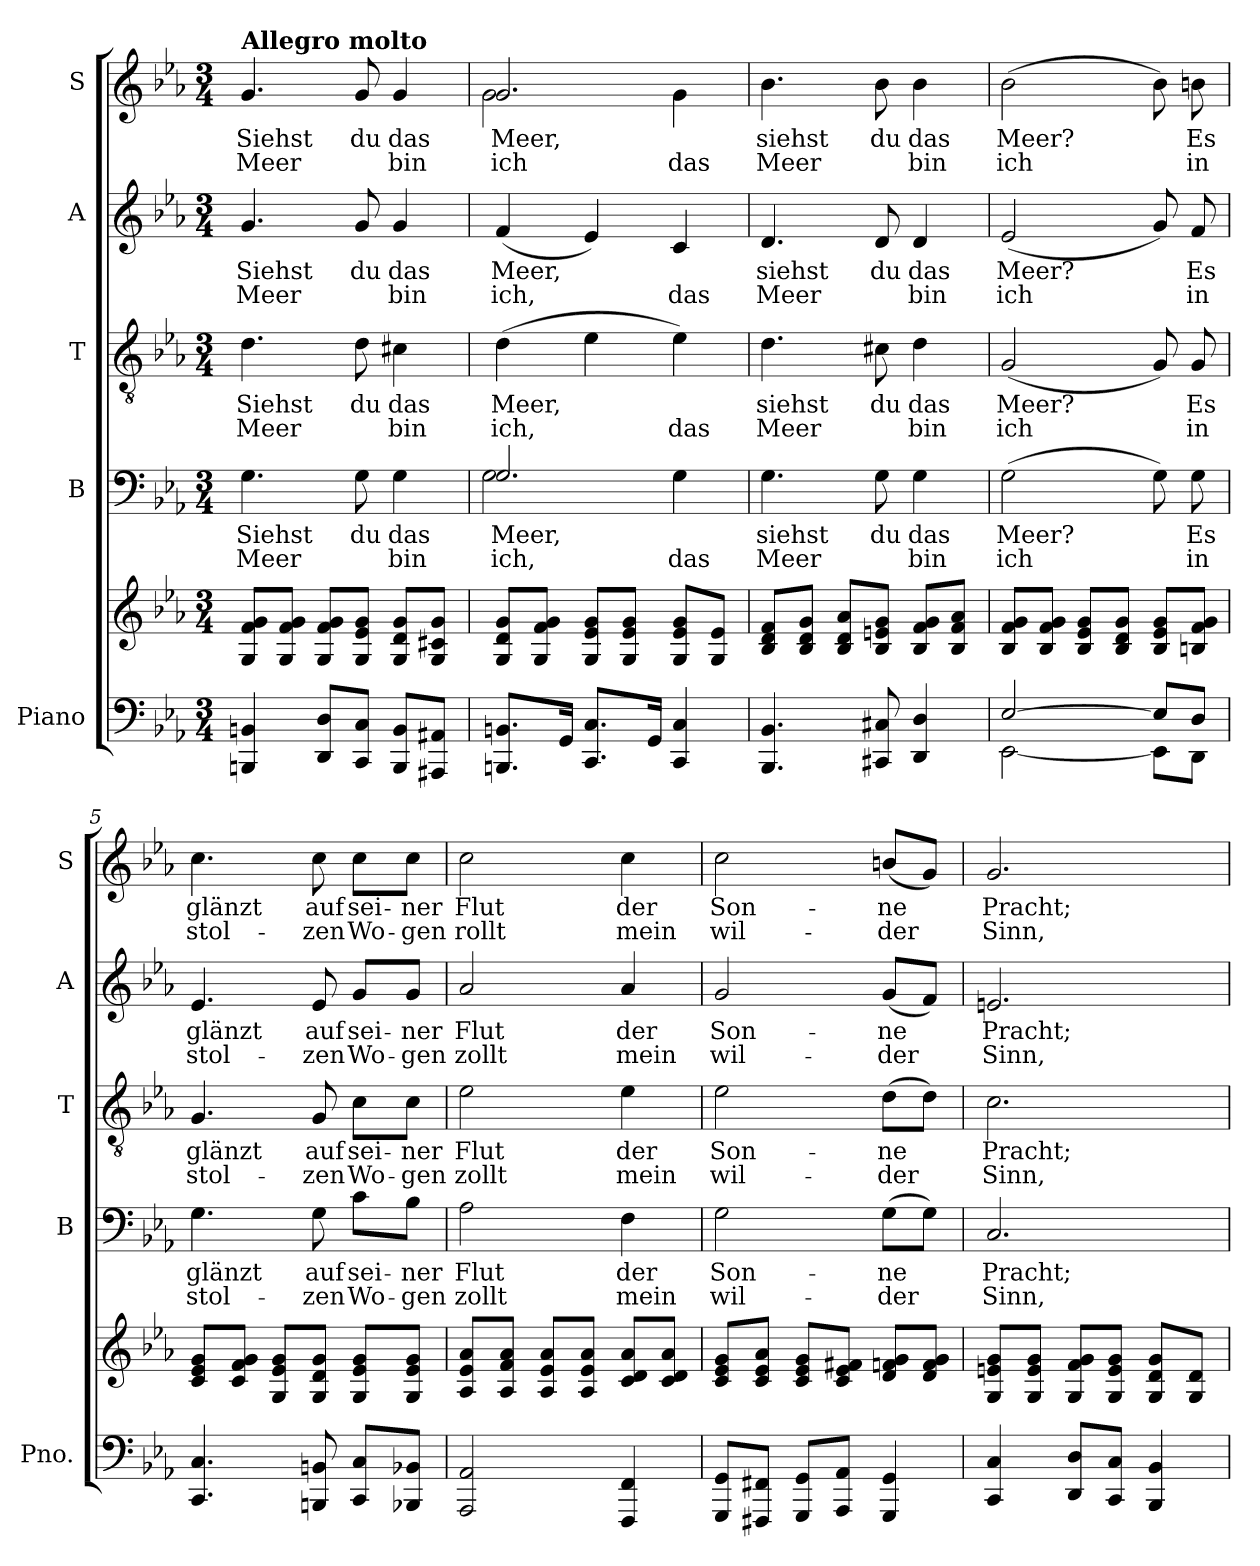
**kern	**kern	**kern	**text	**text	**kern	**text	**text	**kern	**text	**text	**kern	**text	**text
*part5	*part5	*part4	*part4	*part4	*part3	*part3	*part3	*part2	*part2	*part2	*part1	*part1	*part1
*staff6	*staff5	*staff4	*staff4	*staff4	*staff3	*staff3	*staff3	*staff2	*staff2	*staff2	*staff1	*staff1	*staff1
*I"Piano	*	*I"B	*	*	*I"T	*	*	*I"A	*	*	*I"S	*	*
*I'Pno.	*	*I'B	*	*	*I'T	*	*	*I'A	*	*	*I'S	*	*
*clefF4	*clefG2	*clefF4	*	*	*clefGv2	*	*	*clefG2	*	*	*clefG2	*	*
*k[b-e-a-]	*k[b-e-a-]	*k[b-e-a-]	*	*	*k[b-e-a-]	*	*	*k[b-e-a-]	*	*	*k[b-e-a-]	*	*
*c:	*c:	*c:	*	*	*c:	*	*	*c:	*	*	*c:	*	*
*M3/4	*M3/4	*M3/4	*	*	*M3/4	*	*	*M3/4	*	*	*M3/4	*	*
*MM120	*MM120	*MM120	*	*	*MM120	*	*	*MM120	*	*	*MM120	*	*
=1	=1	=1	=1	=1	=1	=1	=1	=1	=1	=1	=1	=1	=1
!	!	!	!	!	!	!	!	!	!	!	!LO:TX:a:B:t=Allegro molto	!	!
4BBBn/ 4BBn/	8G/ 8f/ 8g/L	4.G\	Siehst	Meer	4.d\	Siehst	Meer	4.g/	Siehst	Meer	4.g/	Siehst	Meer
.	8G/ 8f/ 8g/J	.	.	.	.	.	.	.	.	.	.	.	.
8DD/ 8D/L	8G/ 8f/ 8g/L	.	.	.	.	.	.	.	.	.	.	.	.
8CC/ 8C/J	8G/ 8e-/ 8g/J	8G\	du	.	8d\	du	.	8g/	du	.	8g/	du	.
8BBB/ 8BB/L	8G/ 8d/ 8g/L	4G\	das	bin	4c#X\	das	bin	4g/	das	bin	4g/	das	bin
8AAA#X/ 8AA#X/J	8G/ 8c#X/ 8g/J	.	.	.	.	.	.	.	.	.	.	.	.
=2	=2	=2	=2	=2	=2	=2	=2	=2	=2	=2	=2	=2	=2
*	*	*^	*	*	*	*	*	*	*	*	*^	*	*
8.BBBn/ 8.BBn/L	8G/ 8d/ 8g/L	2.G/	2G\	Meer,	ich,	(4d\	Meer,	ich,	(4f/	Meer,	ich,	2.g/	2g\	Meer,	ich
.	8G/ 8f/ 8g/J	.	.	.	.	.	.	.	.	.	.	.	.	.	.
16GG/Jk	.	.	.	.	.	.	.	.	.	.	.	.	.	.	.
8.CC/ 8.C/L	8G/ 8e-/ 8g/L	.	.	.	.	4e-\	.	.	4e-/)	.	.	.	.	.	.
.	8G/ 8e-/ 8g/J	.	.	.	.	.	.	.	.	.	.	.	.	.	.
16GG/Jk	.	.	.	.	.	.	.	.	.	.	.	.	.	.	.
4CC/ 4C/	8G/ 8e-/ 8g/L	.	4G\	.	das	4e-\)	.	das	4c/	.	das	.	4g\	.	das
.	8G/ 8e-/J	.	.	.	.	.	.	.	.	.	.	.	.	.	.
*	*	*v	*v	*	*	*	*	*	*	*	*	*v	*v	*	*
=3	=3	=3	=3	=3	=3	=3	=3	=3	=3	=3	=3	=3	=3
4.BBB-/ 4.BB-/	8B-/ 8d/ 8f/L	4.G\	siehst	Meer	4.d\	siehst	Meer	4.d/	siehst	Meer	4.b-\	siehst	Meer
.	8B-/ 8d/ 8g/J	.	.	.	.	.	.	.	.	.	.	.	.
.	8B-/ 8d/ 8a-/L	.	.	.	.	.	.	.	.	.	.	.	.
8CC#X/ 8C#X/	8B-/ 8en/ 8g/J	8G\	du	.	8c#X\	du	.	8d/	du	.	8b-\	du	.
4DD/ 4D/	8B-/ 8f/ 8g/L	4G\	das	bin	4d\	das	bin	4d/	das	bin	4b-\	das	bin
.	8B-/ 8f/ 8a-/J	.	.	.	.	.	.	.	.	.	.	.	.
=4	=4	=4	=4	=4	=4	=4	=4	=4	=4	=4	=4	=4	=4
*^	*	*	*	*	*	*	*	*	*	*	*	*	*
[>2E-/	[<2EE-\	8B-/ 8f/ 8g/L	(2G\	Meer?	ich	(2G/	Meer?	ich	(2e-/	Meer?	ich	(2b-\	Meer?	ich
.	.	8B-/ 8f/ 8g/J	.	.	.	.	.	.	.	.	.	.	.	.
.	.	8B-/ 8e-/ 8g/L	.	.	.	.	.	.	.	.	.	.	.	.
.	.	8B-/ 8d/ 8g/J	.	.	.	.	.	.	.	.	.	.	.	.
8E-/L]	8EE-\L]	8B-/ 8e-/ 8g/L	8G\)	.	.	8G/)	.	.	8g/)	.	.	8b-\)	.	.
8D/J	8DD\J	8Bn/ 8f/ 8g/J	8G\	Es	in	8G/	Es	in	8f/	Es	in	8bn\	Es	in
*v	*v	*	*	*	*	*	*	*	*	*	*	*	*	*
!!LO:PB:g=z
=5	=5	=5	=5	=5	=5	=5	=5	=5	=5	=5	=5	=5	=5
4.CC/ 4.C/	8c/ 8e-/ 8g/L	4.G\	glänzt	stol-	4.G/	glänzt	stol-	4.e-/	glänzt	stol-	4.cc\	glänzt	stol-
.	8c/ 8f/ 8g/J	.	.	.	.	.	.	.	.	.	.	.	.
.	8G/ 8e-/ 8g/L	.	.	.	.	.	.	.	.	.	.	.	.
8BBBn/ 8BBn/	8G/ 8d/ 8g/J	8G\	auf	-zen	8G/	auf	-zen	8e-/	auf	-zen	8cc\	auf	-zen
8CC/ 8C/L	8G/ 8e-/ 8g/L	8c\L	sei-	Wo-	8c\L	sei-	Wo-	8g/L	sei-	Wo-	8cc\L	sei-	Wo-
8BBB-X/ 8BB-X/J	8G/ 8e-/ 8g/J	8B-\J	-ner	-gen	8c\J	-ner	-gen	8g/J	-ner	-gen	8cc\J	-ner	-gen
=6	=6	=6	=6	=6	=6	=6	=6	=6	=6	=6	=6	=6	=6
2AAA-/ 2AA-/	8A-/ 8e-/ 8a-/L	2A-\	Flut	zollt	2e-\	Flut	zollt	2a-/	Flut	zollt	2cc\	Flut	rollt
.	8A-/ 8f/ 8a-/J	.	.	.	.	.	.	.	.	.	.	.	.
.	8A-/ 8e-/ 8a-/L	.	.	.	.	.	.	.	.	.	.	.	.
.	8A-/ 8e-/ 8a-/J	.	.	.	.	.	.	.	.	.	.	.	.
4FFF/ 4FF/	8c/ 8d/ 8a-/L	4F\	der	mein	4e-\	der	mein	4a-/	der	mein	4cc\	der	mein
.	8c/ 8d/ 8a-/J	.	.	.	.	.	.	.	.	.	.	.	.
=7	=7	=7	=7	=7	=7	=7	=7	=7	=7	=7	=7	=7	=7
8GGG/ 8GG/L	8c/ 8e-/ 8g/L	2G\	Son-	wil-	2e-\	Son-	wil-	2g/	Son-	wil-	2cc\	Son-	wil-
8FFF#X/ 8FF#X/J	8c/ 8e-/ 8a-/J	.	.	.	.	.	.	.	.	.	.	.	.
8GGG/ 8GG/L	8c/ 8e-/ 8g/L	.	.	.	.	.	.	.	.	.	.	.	.
8AAA-/ 8AA-/J	8c/ 8e-/ 8f#X/J	.	.	.	.	.	.	.	.	.	.	.	.
4GGG/ 4GG/	8d/ 8fn/ 8g/L	(8G\L	-ne	-der	(8d\L	-ne	-der	(8g/L	-ne	-der	(8bn/L	-ne	-der
.	8d/ 8f/ 8g/J	8G\J)	.	.	8d\J)	.	.	8f/J)	.	.	8g/J)	.	.
=8	=8	=8	=8	=8	=8	=8	=8	=8	=8	=8	=8	=8	=8
4CC/ 4C/	8G/ 8en/ 8g/L	2.C/	Pracht;	Sinn,	2.c\	Pracht;	Sinn,	2.en/	Pracht;	Sinn,	2.g/	Pracht;	Sinn,
.	8G/ 8e/ 8g/J	.	.	.	.	.	.	.	.	.	.	.	.
8DD/ 8D/L	8G/ 8f/ 8g/L	.	.	.	.	.	.	.	.	.	.	.	.
8CC/ 8C/J	8G/ 8e/ 8g/J	.	.	.	.	.	.	.	.	.	.	.	.
4BBB-/ 4BB-/	8G/ 8d/ 8g/L	.	.	.	.	.	.	.	.	.	.	.	.
.	8G/ 8d/J	.	.	.	.	.	.	.	.	.	.	.	.
=	=	=	=	=	=	=	=	=	=	=	=	=	=
*-	*-	*-	*-	*-	*-	*-	*-	*-	*-	*-	*-	*-	*-
